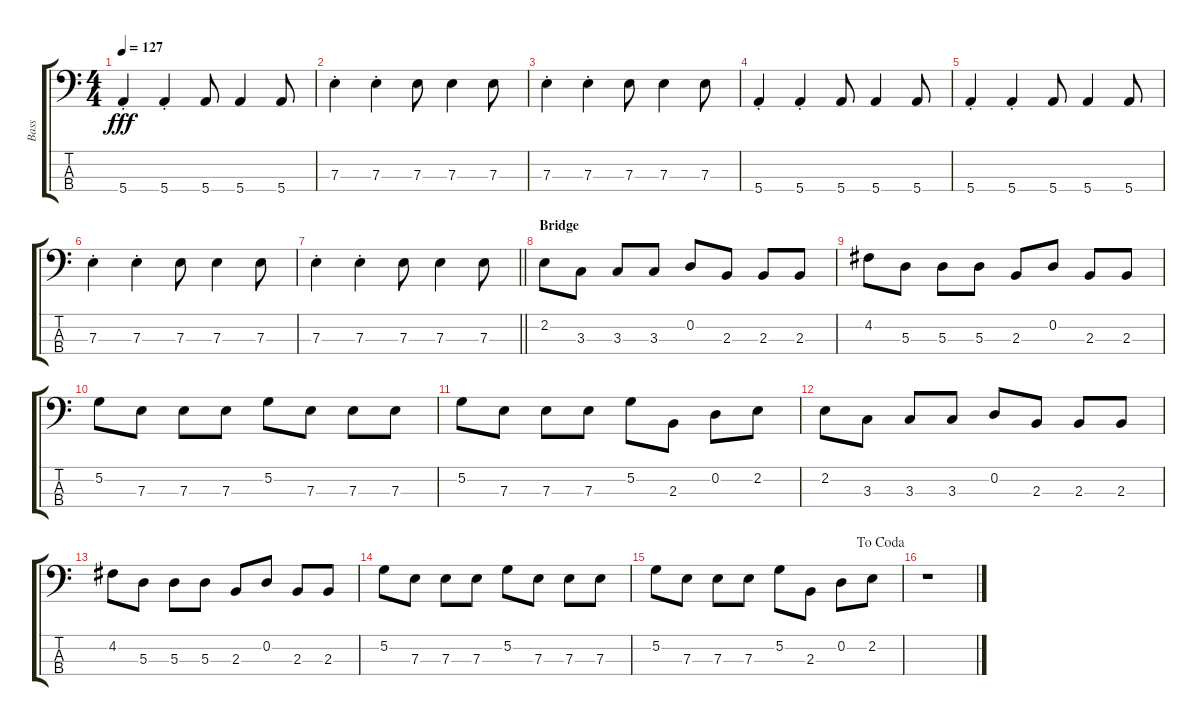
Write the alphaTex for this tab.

\track ("Bass" "Bass") {instrument electricbassfinger}
\staff {score tabs}
\tuning (G2 D2 A1 E1) {hide}
\ts (4 4)
\tempo 127
\clef f4
\ks c
5.4{st}.4{dy fff} 5.4{st}.4 5.4.8 5.4.4 5.4.8 |
7.3{st}.4 7.3{st}.4 7.3.8 7.3.4 7.3.8 |
7.3{st}.4 7.3{st}.4 7.3.8 7.3.4 7.3.8 |
5.4{st}.4 5.4{st}.4 5.4.8 5.4.4 5.4.8 |
5.4{st}.4 5.4{st}.4 5.4.8 5.4.4 5.4.8 |
7.3{st}.4 7.3{st}.4 7.3.8 7.3.4 7.3.8 |
\barLineRight lightlight
7.3{st}.4 7.3{st}.4 7.3.8 7.3.4 7.3.8 |
\section ("" "Bridge")
2.2.8 3.3.8 3.3.8 3.3.8 0.2.8 2.3.8 2.3.8 2.3.8 |
4.2.8 5.3.8 5.3.8 5.3.8 2.3.8 0.2.8 2.3.8 2.3.8 |
5.2.8 7.3.8 7.3.8 7.3.8 5.2.8 7.3.8 7.3.8 7.3.8 |
5.2.8 7.3.8 7.3.8 7.3.8 5.2.8 2.3.8 0.2.8 2.2.8 |
2.2.8 3.3.8 3.3.8 3.3.8 0.2.8 2.3.8 2.3.8 2.3.8 |
4.2.8 5.3.8 5.3.8 5.3.8 2.3.8 0.2.8 2.3.8 2.3.8 |
5.2.8 7.3.8 7.3.8 7.3.8 5.2.8 7.3.8 7.3.8 7.3.8 |
\jump dacoda
5.2.8 7.3.8 7.3.8 7.3.8 5.2.8 2.3.8 0.2.8 2.2.8 |
r.1
